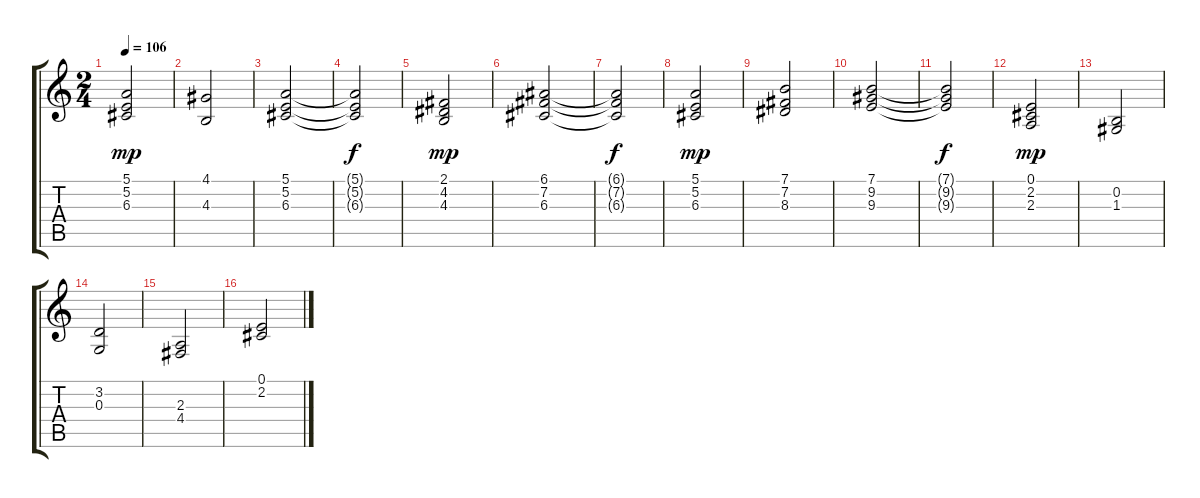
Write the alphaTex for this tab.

\track "" {instrument stringensemble2}
\staff {score tabs}
\tuning (E4 B3 G3 D3 A2 E2) {hide}
\ts (2 4)
\tempo 106
\clef g2
\ks c
(5.1 5.2 6.3).2{dy mp} |
(4.1 4.3).2 |
(5.1 5.2 6.3).2 |
(5.1{t} 5.2{t} 6.3{t}).2{dy f} |
(2.1 4.2 4.3).2{dy mp} |
(6.1 7.2 6.3).2 |
(6.1{t} 7.2{t} 6.3{t}).2{dy f} |
(5.1 5.2 6.3).2{dy mp} |
(7.1 7.2 8.3).2 |
(7.1 9.2 9.3).2 |
(7.1{t} 9.2{t} 9.3{t}).2{dy f} |
(0.1 2.2 2.3).2{dy mp} |
(0.2 1.3).2 |
(3.2 0.3).2 |
(2.3 4.4).2 |
(0.1 2.2).2
